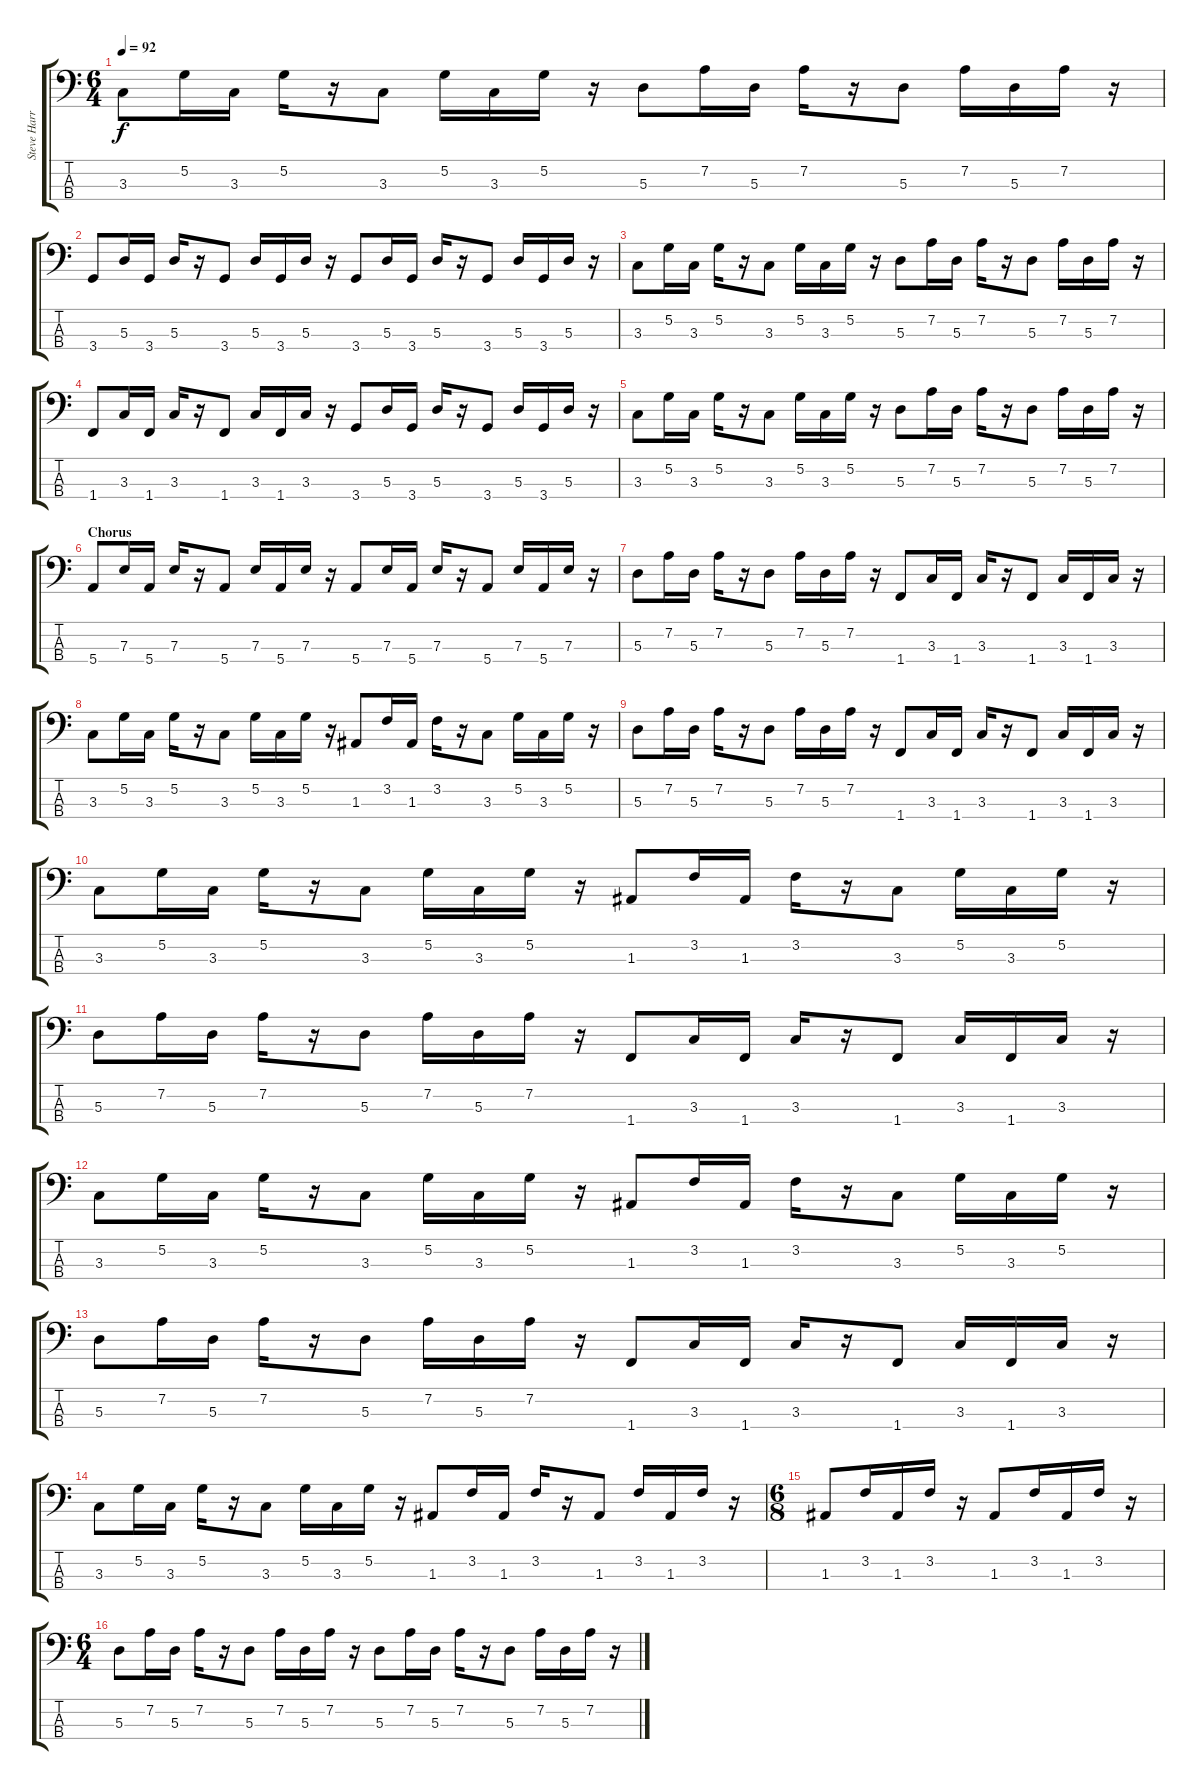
\track ("Steve Harris" "Steve Harr") {instrument acousticbass}
\staff {score tabs}
\tuning (G2 D2 A1 E1) {hide}
\ts (6 4)
\tempo 92
\clef f4
\ks c
3.3.8{dy f} 5.2.16 3.3.16 5.2.16 r.16 3.3.8 5.2.16 3.3.16 5.2.16 r.16 5.3.8 7.2.16 5.3.16 7.2.16 r.16 5.3.8 7.2.16 5.3.16 7.2.16 r.16 |
3.4.8 5.3.16 3.4.16 5.3.16 r.16 3.4.8 5.3.16 3.4.16 5.3.16 r.16 3.4.8 5.3.16 3.4.16 5.3.16 r.16 3.4.8 5.3.16 3.4.16 5.3.16 r.16 |
3.3.8 5.2.16 3.3.16 5.2.16 r.16 3.3.8 5.2.16 3.3.16 5.2.16 r.16 5.3.8 7.2.16 5.3.16 7.2.16 r.16 5.3.8 7.2.16 5.3.16 7.2.16 r.16 |
1.4.8 3.3.16 1.4.16 3.3.16 r.16 1.4.8 3.3.16 1.4.16 3.3.16 r.16 3.4.8 5.3.16 3.4.16 5.3.16 r.16 3.4.8 5.3.16 3.4.16 5.3.16 r.16 |
3.3.8 5.2.16 3.3.16 5.2.16 r.16 3.3.8 5.2.16 3.3.16 5.2.16 r.16 5.3.8 7.2.16 5.3.16 7.2.16 r.16 5.3.8 7.2.16 5.3.16 7.2.16 r.16 |
\section ("" "Chorus")
5.4.8 7.3.16 5.4.16 7.3.16 r.16 5.4.8 7.3.16 5.4.16 7.3.16 r.16 5.4.8 7.3.16 5.4.16 7.3.16 r.16 5.4.8 7.3.16 5.4.16 7.3.16 r.16 |
5.3.8 7.2.16 5.3.16 7.2.16 r.16 5.3.8 7.2.16 5.3.16 7.2.16 r.16 1.4.8 3.3.16 1.4.16 3.3.16 r.16 1.4.8 3.3.16 1.4.16 3.3.16 r.16 |
3.3.8 5.2.16 3.3.16 5.2.16 r.16 3.3.8 5.2.16 3.3.16 5.2.16 r.16 1.3.8 3.2.16 1.3.16 3.2.16 r.16 3.3.8 5.2.16 3.3.16 5.2.16 r.16 |
5.3.8 7.2.16 5.3.16 7.2.16 r.16 5.3.8 7.2.16 5.3.16 7.2.16 r.16 1.4.8 3.3.16 1.4.16 3.3.16 r.16 1.4.8 3.3.16 1.4.16 3.3.16 r.16 |
3.3.8 5.2.16 3.3.16 5.2.16 r.16 3.3.8 5.2.16 3.3.16 5.2.16 r.16 1.3.8 3.2.16 1.3.16 3.2.16 r.16 3.3.8 5.2.16 3.3.16 5.2.16 r.16 |
5.3.8 7.2.16 5.3.16 7.2.16 r.16 5.3.8 7.2.16 5.3.16 7.2.16 r.16 1.4.8 3.3.16 1.4.16 3.3.16 r.16 1.4.8 3.3.16 1.4.16 3.3.16 r.16 |
3.3.8 5.2.16 3.3.16 5.2.16 r.16 3.3.8 5.2.16 3.3.16 5.2.16 r.16 1.3.8 3.2.16 1.3.16 3.2.16 r.16 3.3.8 5.2.16 3.3.16 5.2.16 r.16 |
5.3.8 7.2.16 5.3.16 7.2.16 r.16 5.3.8 7.2.16 5.3.16 7.2.16 r.16 1.4.8 3.3.16 1.4.16 3.3.16 r.16 1.4.8 3.3.16 1.4.16 3.3.16 r.16 |
3.3.8 5.2.16 3.3.16 5.2.16 r.16 3.3.8 5.2.16 3.3.16 5.2.16 r.16 1.3.8 3.2.16 1.3.16 3.2.16 r.16 1.3.8 3.2.16 1.3.16 3.2.16 r.16 |
\ts (6 8)
1.3.8 3.2.16 1.3.16 3.2.16 r.16 1.3.8 3.2.16 1.3.16 3.2.16 r.16 |
\ts (6 4)
5.3.8 7.2.16 5.3.16 7.2.16 r.16 5.3.8 7.2.16 5.3.16 7.2.16 r.16 5.3.8 7.2.16 5.3.16 7.2.16 r.16 5.3.8 7.2.16 5.3.16 7.2.16 r.16
